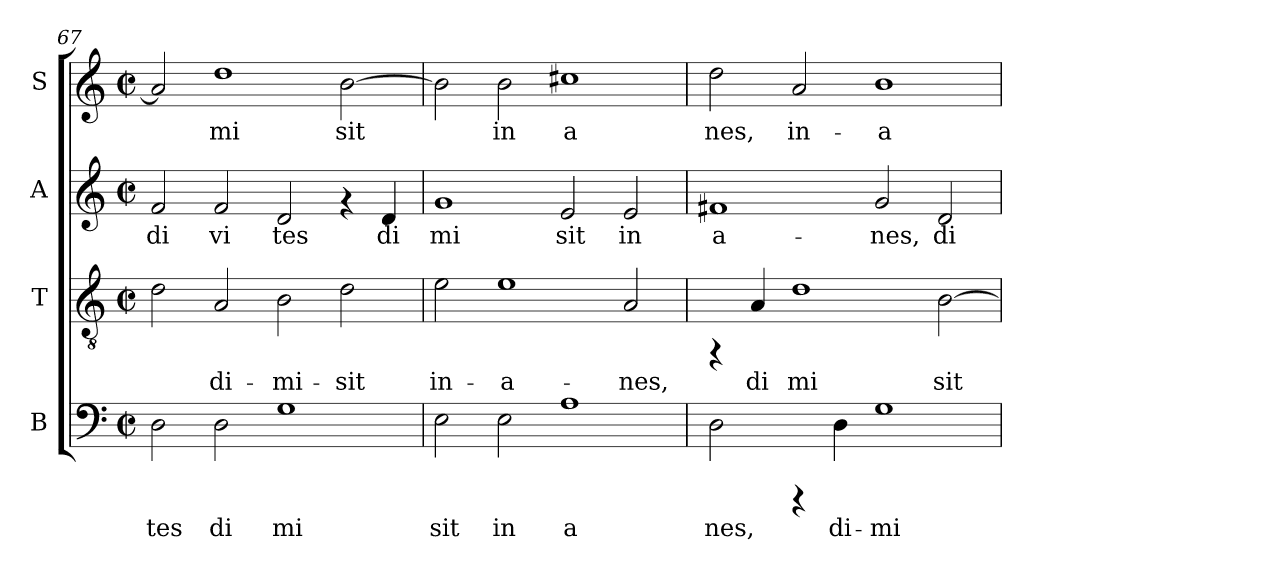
**kern	**text	**kern	**text	**kern	**text	**kern	**text
*part4	*part4	*part3	*part3	*part2	*part2	*part1	*part1
*staff4	*staff4	*staff3	*staff3	*staff2	*staff2	*staff1	*staff1
*I"B	*	*I"T	*	*I"A	*	*I"S	*
*I'B	*	*I'T	*	*I'A	*	*I'S	*
*clefF4	*	*clefGv2	*	*clefG2	*	*clefG2	*
*k[]	*	*k[]	*	*k[]	*	*k[]	*
*C:	*	*C:	*	*C:	*	*C:	*
*M2/2	*	*M2/2	*	*M2/2	*	*M2/2	*
*met(c|)	*	*met(c|)	*	*met(c|)	*	*met(c|)	*
=67	=67	=67	=67	=67	=67	=67	=67
!	!LO:LY:b:cj	!	!LO:LY:b:cj	!	!LO:LY:b:cj	!	!LO:LY:b:cj
2D\	tes	2d\	.	2f/	di	2a/]	.
!	!LO:LY:b:cj	!	!LO:LY:b:cj	!	!LO:LY:b:cj	!	!LO:LY:b:cj
2D\	di	2A/	di-	2f/	vi	1dd	mi
!	!LO:LY:b:cj	!	!LO:LY:b:cj	!	!LO:LY:b:cj	!	!
1G	mi	2B\	-mi-	2d/	tes	.	.
!	!	!	!LO:LY:b:cj	!	!	!	!LO:LY:b:cj
.	.	2d\	-sit	4rf	.	[>2b\	sit
!	!	!	!	!	!LO:LY:b:cj	!	!
.	.	.	.	4d/	di	.	.
=68	=68	=68	=68	=68	=68	=68	=68
!	!LO:LY:b:cj	!	!LO:LY:b:cj	!	!LO:LY:b:cj	!	!LO:LY:b:cj
2E\	sit	2e\	in-	1g	mi	2b\]	.
!	!LO:LY:b:cj	!	!LO:LY:b:cj	!	!	!	!LO:LY:b:cj
2E\	in	1e	-a-	.	.	2b\	in
!	!LO:LY:b:cj	!	!	!	!LO:LY:b:cj	!	!LO:LY:b:cj
1A	a	.	.	2e/	sit	1cc#X	a
!	!	!	!LO:LY:b:cj	!	!LO:LY:b:cj	!	!
.	.	2A/	-nes,	2e/	in	.	.
!!LO:LB:g=z
=69	=69	=69	=69	=69	=69	=69	=69
!	!LO:LY:b:cj	!	!	!	!LO:LY:b:cj	!	!LO:LY:b:cj
2D\	nes,	4rFF	.	1f#X	a-	2dd\	nes,
!	!	!	!LO:LY:b:cj	!	!	!	!
.	.	4A/	di	.	.	.	.
!	!	!	!LO:LY:b:cj	!	!	!	!LO:LY:b:cj
4rCCC	.	1d	mi	.	.	2a/	in-
!	!LO:LY:b:cj	!	!	!	!	!	!
4D\	di-	.	.	.	.	.	.
!	!LO:LY:b:cj	!	!	!	!LO:LY:b:cj	!	!LO:LY:b:cj
1G	-mi-	.	.	2g/	-nes,	1b	-a-
!	!	!	!LO:LY:b:cj	!	!LO:LY:b:cj	!	!
.	.	[>2B\	sit	2d/	di-	.	.
=	=	=	=	=	=	=	=
*-	*-	*-	*-	*-	*-	*-	*-
